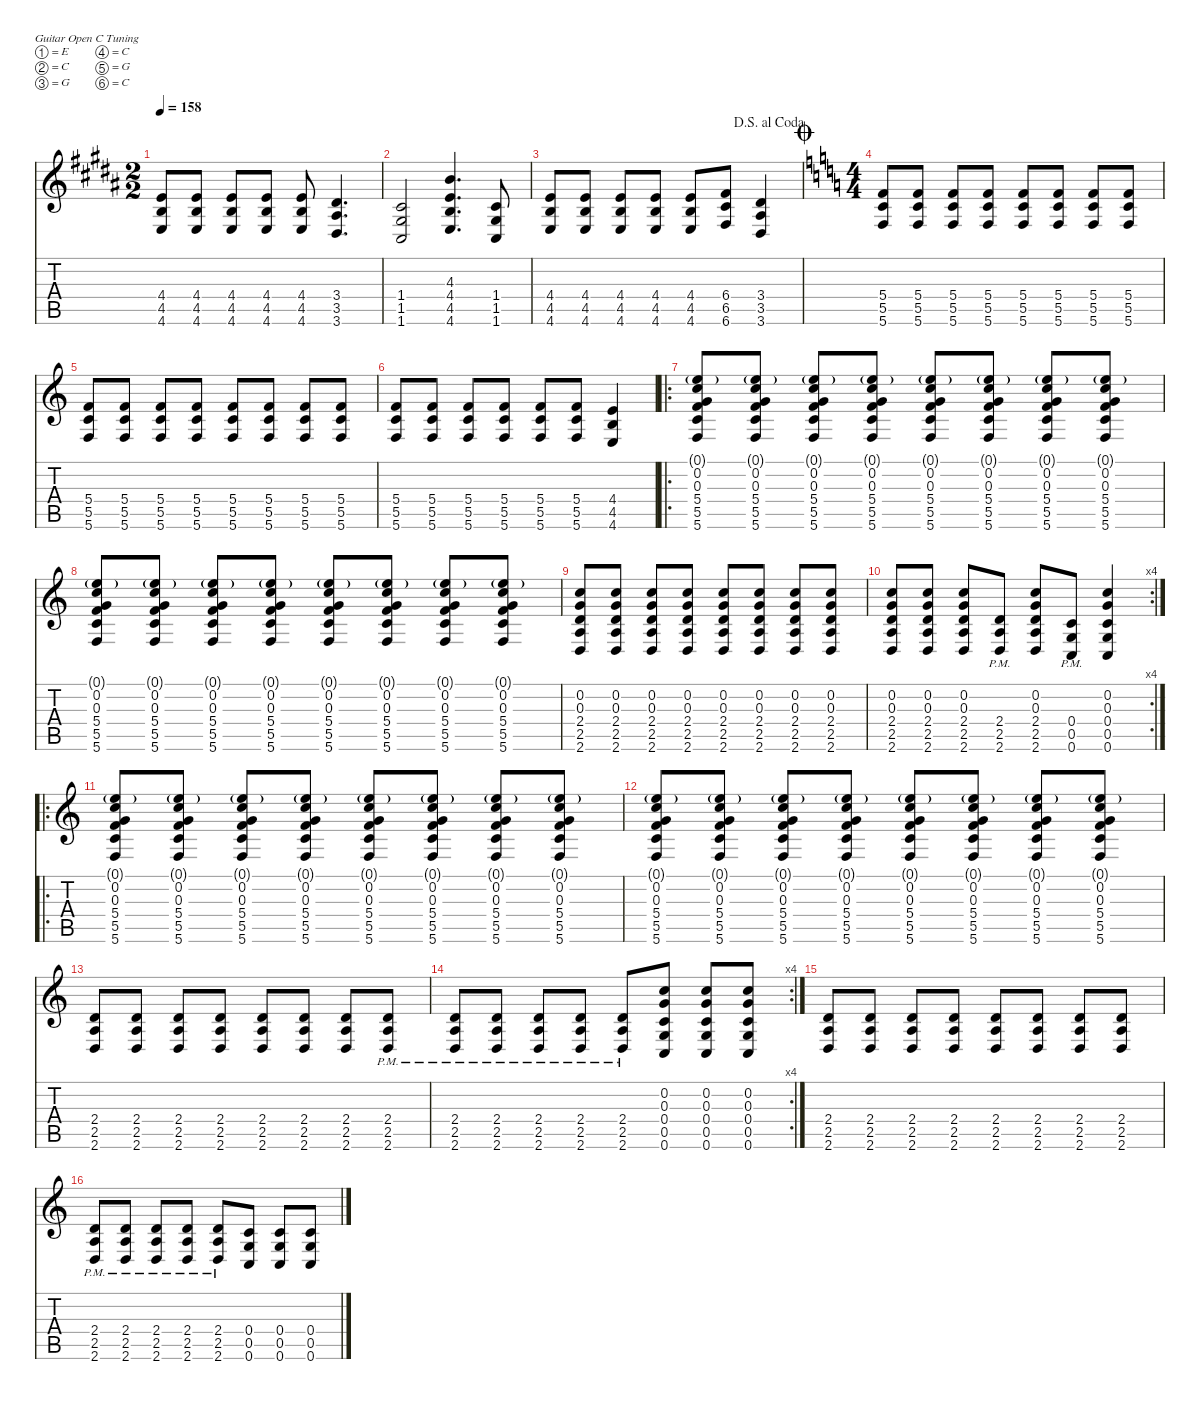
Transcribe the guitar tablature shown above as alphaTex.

\defaultSystemsLayout 4
\hideDynamics
\bracketExtendMode nobrackets
\singleTrackTrackNamePolicy hidden
\multiTrackTrackNamePolicy hidden
\firstSystemTrackNameMode fullname
\firstSystemTrackNameOrientation horizontal
\otherSystemsTrackNameOrientation horizontal
\track ("Guitar 1" "od.guit.") {instrument overdrivenguitar}
\staff {score tabs}
\tuning (E4 C4 G3 C3 G2 C2)
\ts (2 2)
\tempo 158
\clef g2
\ks g#minor
(4.4{acc forcenatural} 4.5{acc forcenatural} 4.6{acc forcenatural}).8{dy f beam Up} (4.4{acc forcenatural} 4.5{acc forcenatural} 4.6{acc forcenatural}).8{beam Up} (4.4{acc forcenatural} 4.5{acc forcenatural} 4.6{acc forcenatural}).8{beam Up} (4.4{acc forcenatural} 4.5{acc forcenatural} 4.6{acc forcenatural}).8{beam Up} (4.4{acc forcenatural} 4.5{acc forcenatural} 4.6{acc forcenatural}).8{beam Up} (3.4{acc #} 3.5{acc #} 3.6{acc #}).4{d beam Up} |
\ks b
(1.4{acc #} 1.5{acc #} 1.6{acc #}).2{beam Up} (4.3{acc forcenatural} 4.4{acc forcenatural} 4.5{acc forcenatural} 4.6{acc forcenatural}).4{d beam Up} (1.4{acc #} 1.5{acc #} 1.6{acc #}).8{beam Up} |
\jump dalsegnoalcoda
\ks g#minor
(4.4{acc forcenatural} 4.5{acc forcenatural} 4.6{acc forcenatural}).8{beam Up} (4.4{acc forcenatural} 4.5{acc forcenatural} 4.6{acc forcenatural}).8{beam Up} (4.4{acc forcenatural} 4.5{acc forcenatural} 4.6{acc forcenatural}).8{beam Up} (4.4{acc forcenatural} 4.5{acc forcenatural} 4.6{acc forcenatural}).8{beam Up} (4.4{acc forcenatural} 4.5{acc forcenatural} 4.6{acc forcenatural}).8{beam Up} (6.4{acc #} 6.5{acc #} 6.6{acc #}).8{beam Up} (3.4{acc #} 3.5{acc #} 3.6{acc #}).4{beam Up} |
\ts (4 4)
\beaming (8 2 2 2 2)
\jump coda
\ks c
(5.4 5.5 5.6).8{beam Up} (5.4 5.5 5.6).8{beam Up} (5.4 5.5 5.6).8{beam Up} (5.4 5.5 5.6).8{beam Up} (5.4 5.5 5.6).8{beam Up} (5.4 5.5 5.6).8{beam Up} (5.4 5.5 5.6).8{beam Up} (5.4 5.5 5.6).8{beam Up} |
(5.4 5.5 5.6).8{beam Up} (5.4 5.5 5.6).8{beam Up} (5.4 5.5 5.6).8{beam Up} (5.4 5.5 5.6).8{beam Up} (5.4 5.5 5.6).8{beam Up} (5.4 5.5 5.6).8{beam Up} (5.4 5.5 5.6).8{beam Up} (5.4 5.5 5.6).8{beam Up} |
(5.4 5.5 5.6).8{beam Up} (5.4 5.5 5.6).8{beam Up} (5.4 5.5 5.6).8{beam Up} (5.4 5.5 5.6).8{beam Up} (5.4 5.5 5.6).8{beam Up} (5.4 5.5 5.6).8{beam Up} (4.4 4.5 4.6).4{beam Up} |
\ro
(0.1{g} 0.2 0.3 5.4 5.5 5.6).8{beam Up} (0.1{g} 0.2 0.3 5.4 5.5 5.6).8{beam Up} (0.1{g} 0.2 0.3 5.4 5.5 5.6).8{beam Up} (0.1{g} 0.2 0.3 5.4 5.5 5.6).8{beam Up} (0.1{g} 0.2 0.3 5.4 5.5 5.6).8{beam Up} (0.1{g} 0.2 0.3 5.4 5.5 5.6).8{beam Up} (0.1{g} 0.2 0.3 5.4 5.5 5.6).8{beam Up} (0.1{g} 0.2 0.3 5.4 5.5 5.6).8{beam Up} |
(0.1{g} 0.2 0.3 5.4 5.5 5.6).8{beam Up} (0.1{g} 0.2 0.3 5.4 5.5 5.6).8{beam Up} (0.1{g} 0.2 0.3 5.4 5.5 5.6).8{beam Up} (0.1{g} 0.2 0.3 5.4 5.5 5.6).8{beam Up} (0.1{g} 0.2 0.3 5.4 5.5 5.6).8{beam Up} (0.1{g} 0.2 0.3 5.4 5.5 5.6).8{beam Up} (0.1{g} 0.2 0.3 5.4 5.5 5.6).8{beam Up} (0.1{g} 0.2 0.3 5.4 5.5 5.6).8{beam Up} |
(0.2 0.3 2.4 2.5 2.6).8{beam Up} (0.2 0.3 2.4 2.5 2.6).8{beam Up} (0.2 0.3 2.4 2.5 2.6).8{beam Up} (0.2 0.3 2.4 2.5 2.6).8{beam Up} (0.2 0.3 2.4 2.5 2.6).8{beam Up} (0.2 0.3 2.4 2.5 2.6).8{beam Up} (0.2 0.3 2.4 2.5 2.6).8{beam Up} (0.2 0.3 2.4 2.5 2.6).8{beam Up} |
\rc 4
(0.2 0.3 2.4 2.5 2.6).8{beam Up} (0.2 0.3 2.4 2.5 2.6).8{beam Up} (0.2 0.3 2.4 2.5 2.6).8{beam Up} (2.4{pm} 2.5{pm} 2.6{pm}).8{beam Up} (0.2 0.3 2.4 2.5 2.6).8{beam Up} (0.4{pm} 0.5{pm} 0.6{pm}).8{beam Up} (0.2 0.3 0.4 0.5 0.6).4{beam Up} |
\ro
(0.1{g} 0.2 0.3 5.4 5.5 5.6).8{beam Up} (0.1{g} 0.2 0.3 5.4 5.5 5.6).8{beam Up} (0.1{g} 0.2 0.3 5.4 5.5 5.6).8{beam Up} (0.1{g} 0.2 0.3 5.4 5.5 5.6).8{beam Up} (0.1{g} 0.2 0.3 5.4 5.5 5.6).8{beam Up} (0.1{g} 0.2 0.3 5.4 5.5 5.6).8{beam Up} (0.1{g} 0.2 0.3 5.4 5.5 5.6).8{beam Up} (0.1{g} 0.2 0.3 5.4 5.5 5.6).8{beam Up} |
(0.1{g} 0.2 0.3 5.4 5.5 5.6).8{beam Up} (0.1{g} 0.2 0.3 5.4 5.5 5.6).8{beam Up} (0.1{g} 0.2 0.3 5.4 5.5 5.6).8{beam Up} (0.1{g} 0.2 0.3 5.4 5.5 5.6).8{beam Up} (0.1{g} 0.2 0.3 5.4 5.5 5.6).8{beam Up} (0.1{g} 0.2 0.3 5.4 5.5 5.6).8{beam Up} (0.1{g} 0.2 0.3 5.4 5.5 5.6).8{beam Up} (0.1{g} 0.2 0.3 5.4 5.5 5.6).8{beam Up} |
(2.4 2.5 2.6).8{beam Up} (2.4 2.5 2.6).8{beam Up} (2.4 2.5 2.6).8{beam Up} (2.4 2.5 2.6).8{beam Up} (2.4 2.5 2.6).8{beam Up} (2.4 2.5 2.6).8{beam Up} (2.4 2.5 2.6).8{beam Up} (2.4{pm} 2.5{pm} 2.6{pm}).8{beam Up} |
\rc 4
(2.4{pm} 2.5{pm} 2.6{pm}).8{beam Up} (2.4{pm} 2.5{pm} 2.6{pm}).8{beam Up} (2.4{pm} 2.5{pm} 2.6{pm}).8{beam Up} (2.4{pm} 2.5{pm} 2.6{pm}).8{beam Up} (2.4{pm} 2.5{pm} 2.6{pm}).8{beam Up} (0.2 0.3 0.4 0.5 0.6).8{beam Up} (0.2 0.3 0.4 0.5 0.6).8{beam Up} (0.2 0.3 0.4 0.5 0.6).8{beam Up} |
(2.4 2.5 2.6).8{beam Up} (2.4 2.5 2.6).8{beam Up} (2.4 2.5 2.6).8{beam Up} (2.4 2.5 2.6).8{beam Up} (2.4 2.5 2.6).8{beam Up} (2.4 2.5 2.6).8{beam Up} (2.4 2.5 2.6).8{beam Up} (2.4 2.5 2.6).8{beam Up} |
(2.4{pm} 2.5{pm} 2.6{pm}).8{beam Up} (2.4{pm} 2.5{pm} 2.6{pm}).8{beam Up} (2.4{pm} 2.5{pm} 2.6{pm}).8{beam Up} (2.4{pm} 2.5{pm} 2.6{pm}).8{beam Up} (2.4{pm} 2.5{pm} 2.6{pm}).8{beam Up} (0.4 0.5 0.6).8{beam Up} (0.4 0.5 0.6).8{beam Up} (0.4 0.5 0.6).8{beam Up}
